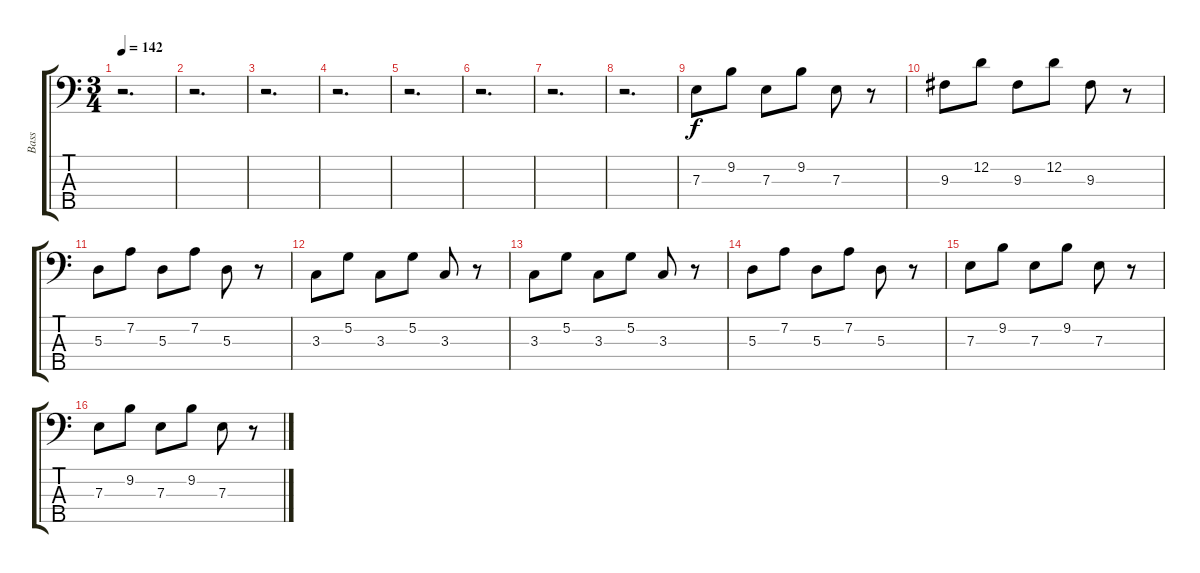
\track ("Bass" "Bass") {instrument electricbassfinger}
\staff {score tabs}
\tuning (G2 D2 A1 E1 B0) {hide}
\ts (3 4)
\tempo 142
\clef f4
\ks c
r.2{d dy f instrument electricbassfinger} |
r.2{d} |
r.2{d} |
r.2{d} |
r.2{d} |
r.2{d} |
r.2{d} |
r.2{d} |
7.3.8 9.2.8 7.3.8 9.2.8 7.3.8 r.8 |
9.3.8 12.2.8 9.3.8 12.2.8 9.3.8 r.8 |
5.3.8 7.2.8 5.3.8 7.2.8 5.3.8 r.8 |
3.3.8 5.2.8 3.3.8 5.2.8 3.3.8 r.8 |
3.3.8 5.2.8 3.3.8 5.2.8 3.3.8 r.8 |
5.3.8 7.2.8 5.3.8 7.2.8 5.3.8 r.8 |
7.3.8 9.2.8 7.3.8 9.2.8 7.3.8 r.8 |
7.3.8 9.2.8 7.3.8 9.2.8 7.3.8 r.8
